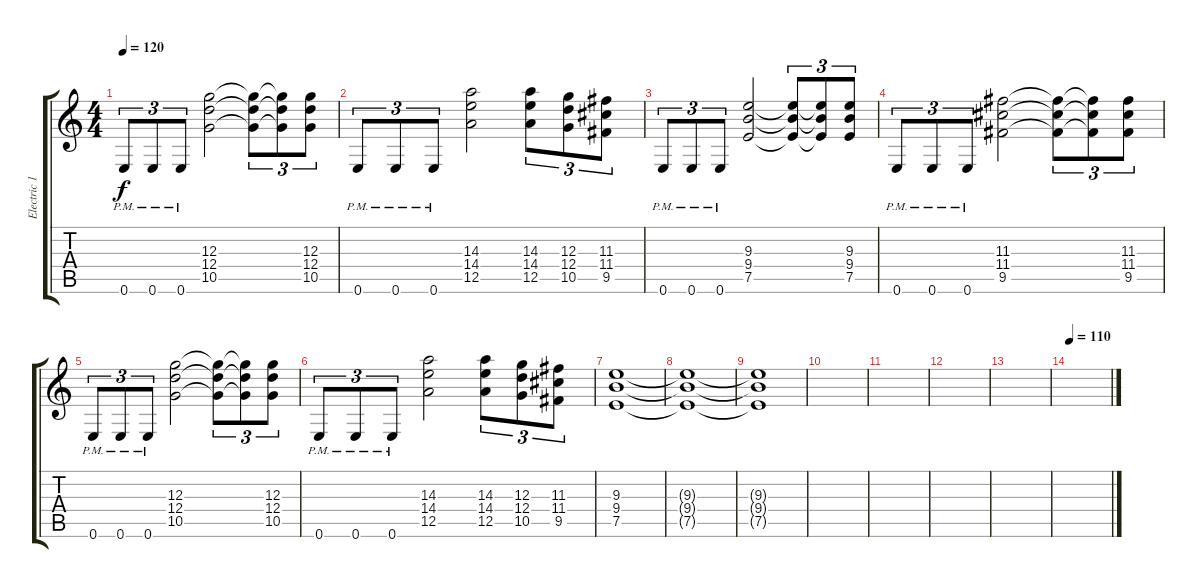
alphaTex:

\track ("Electric 1" "Electric 1") {instrument distortionguitar}
\staff {score tabs}
\tuning (E4 B3 G3 D3 A2 E2) {hide}
\ts (4 4)
\tempo 120
\clef g2
\ks c
0.6{pm}.8{tu (3 2) dy f} 0.6{pm}.8{tu (3 2)} 0.6{pm}.8{tu (3 2)} (12.3 12.4 10.5).2 (12.3{t} 12.4{t} 10.5{t}).8{tu (3 2)} (12.3{t} 12.4{t} 10.5{t}).8{tu (3 2)} (12.3 12.4 10.5).8{tu (3 2)} |
0.6{pm}.8{tu (3 2)} 0.6{pm}.8{tu (3 2)} 0.6{pm}.8{tu (3 2)} (14.3 14.4 12.5).2 (14.3 14.4 12.5).8{tu (3 2)} (12.3 12.4 10.5).8{tu (3 2)} (11.3 11.4 9.5).8{tu (3 2)} |
0.6{pm}.8{tu (3 2)} 0.6{pm}.8{tu (3 2)} 0.6{pm}.8{tu (3 2)} (9.3 9.4 7.5).2 (9.3{t} 9.4{t} 7.5{t}).8{tu (3 2)} (9.3{t} 9.4{t} 7.5{t}).8{tu (3 2)} (9.3 9.4 7.5).8{tu (3 2)} |
0.6{pm}.8{tu (3 2)} 0.6{pm}.8{tu (3 2)} 0.6{pm}.8{tu (3 2)} (11.3 11.4 9.5).2 (11.3{t} 11.4{t} 9.5{t}).8{tu (3 2)} (11.3{t} 11.4{t} 9.5{t}).8{tu (3 2)} (11.3 11.4 9.5).8{tu (3 2)} |
0.6{pm}.8{tu (3 2)} 0.6{pm}.8{tu (3 2)} 0.6{pm}.8{tu (3 2)} (12.3 12.4 10.5).2 (12.3{t} 12.4{t} 10.5{t}).8{tu (3 2)} (12.3{t} 12.4{t} 10.5{t}).8{tu (3 2)} (12.3 12.4 10.5).8{tu (3 2)} |
0.6{pm}.8{tu (3 2)} 0.6{pm}.8{tu (3 2)} 0.6{pm}.8{tu (3 2)} (14.3 14.4 12.5).2 (14.3 14.4 12.5).8{tu (3 2)} (12.3 12.4 10.5).8{tu (3 2)} (11.3 11.4 9.5).8{tu (3 2)} |
(9.3 9.4 7.5).1 |
(9.3{t} 9.4{t} 7.5{t}).1 |
(9.3{t} 9.4{t} 7.5{t}).1 |
|
|
|
|
\tempo 110
